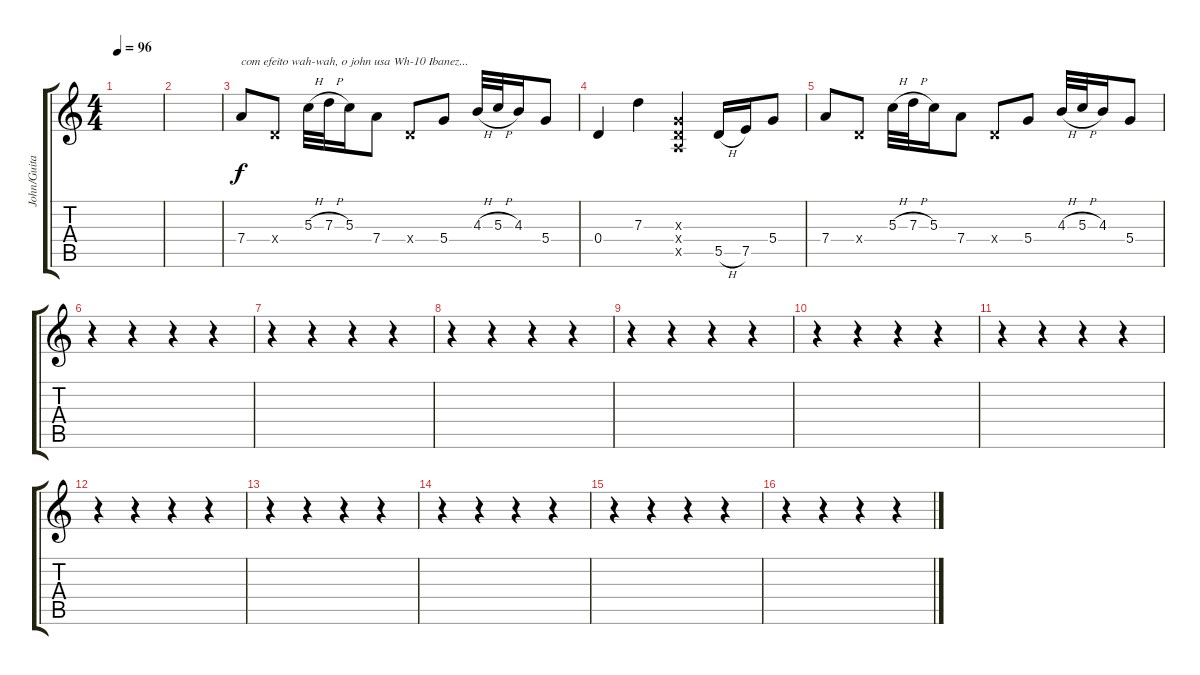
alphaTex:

\track ("John/Guitar 2" "John/Guita") {mute instrument overdrivenguitar}
\staff {score tabs}
\tuning (E4 B3 G3 D3 A2 E2) {hide}
\ts (4 4)
\tempo 96
\clef g2
\ks c
|
|
7.4.8{txt "com efeito wah-wah, o john usa Wh-10 Ibanez..."} 0.4{x}.8 5.3{h}.32 7.3{h}.32 5.3.16 7.4.8 0.4{x}.8 5.4.8 4.3{h}.32 5.3{h}.32 4.3.16 5.4.8 |
0.4.4 7.3.4 (0.3{x} 0.4{x} 0.5{x}).4 5.5{h}.16 7.5.16 5.4.8 |
7.4.8 0.4{x}.8 5.3{h}.32 7.3{h}.32 5.3.16 7.4.8 0.4{x}.8 5.4.8 4.3{h}.32 5.3{h}.32 4.3.16 5.4.8 |
r.4 r.4 r.4 r.4 |
r.4 r.4 r.4 r.4 |
r.4 r.4 r.4 r.4 |
r.4 r.4 r.4 r.4 |
r.4 r.4 r.4 r.4 |
r.4 r.4 r.4 r.4 |
r.4 r.4 r.4 r.4 |
r.4 r.4 r.4 r.4 |
r.4 r.4 r.4 r.4 |
r.4 r.4 r.4 r.4 |
r.4 r.4 r.4 r.4
